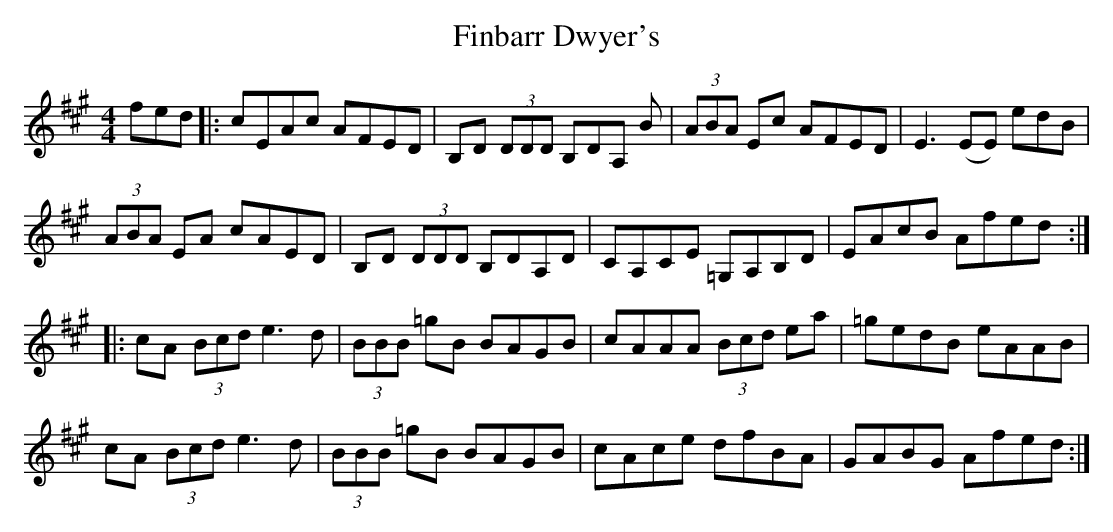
X:1
T: Finbarr Dwyer's
M: 4/4
L: 1/8
K: Amaj
fed |: cEAc AFED | B,D (3DDD B,DA, B | (3ABA Ec AFED | E3(EE) edB |
(3ABA EA cAED | B,D (3DDD B,DA,D | CA,CE =G,A,B,D | EAcB Afed :|
|: cA (3Bcd e3d | (3BBB =gB BAGB | cAAA (3Bcd ea | =gedB eAAB |
cA (3Bcd e3d | (3BBB =gB BAGB | cAce dfBA | GABG Afed :|
